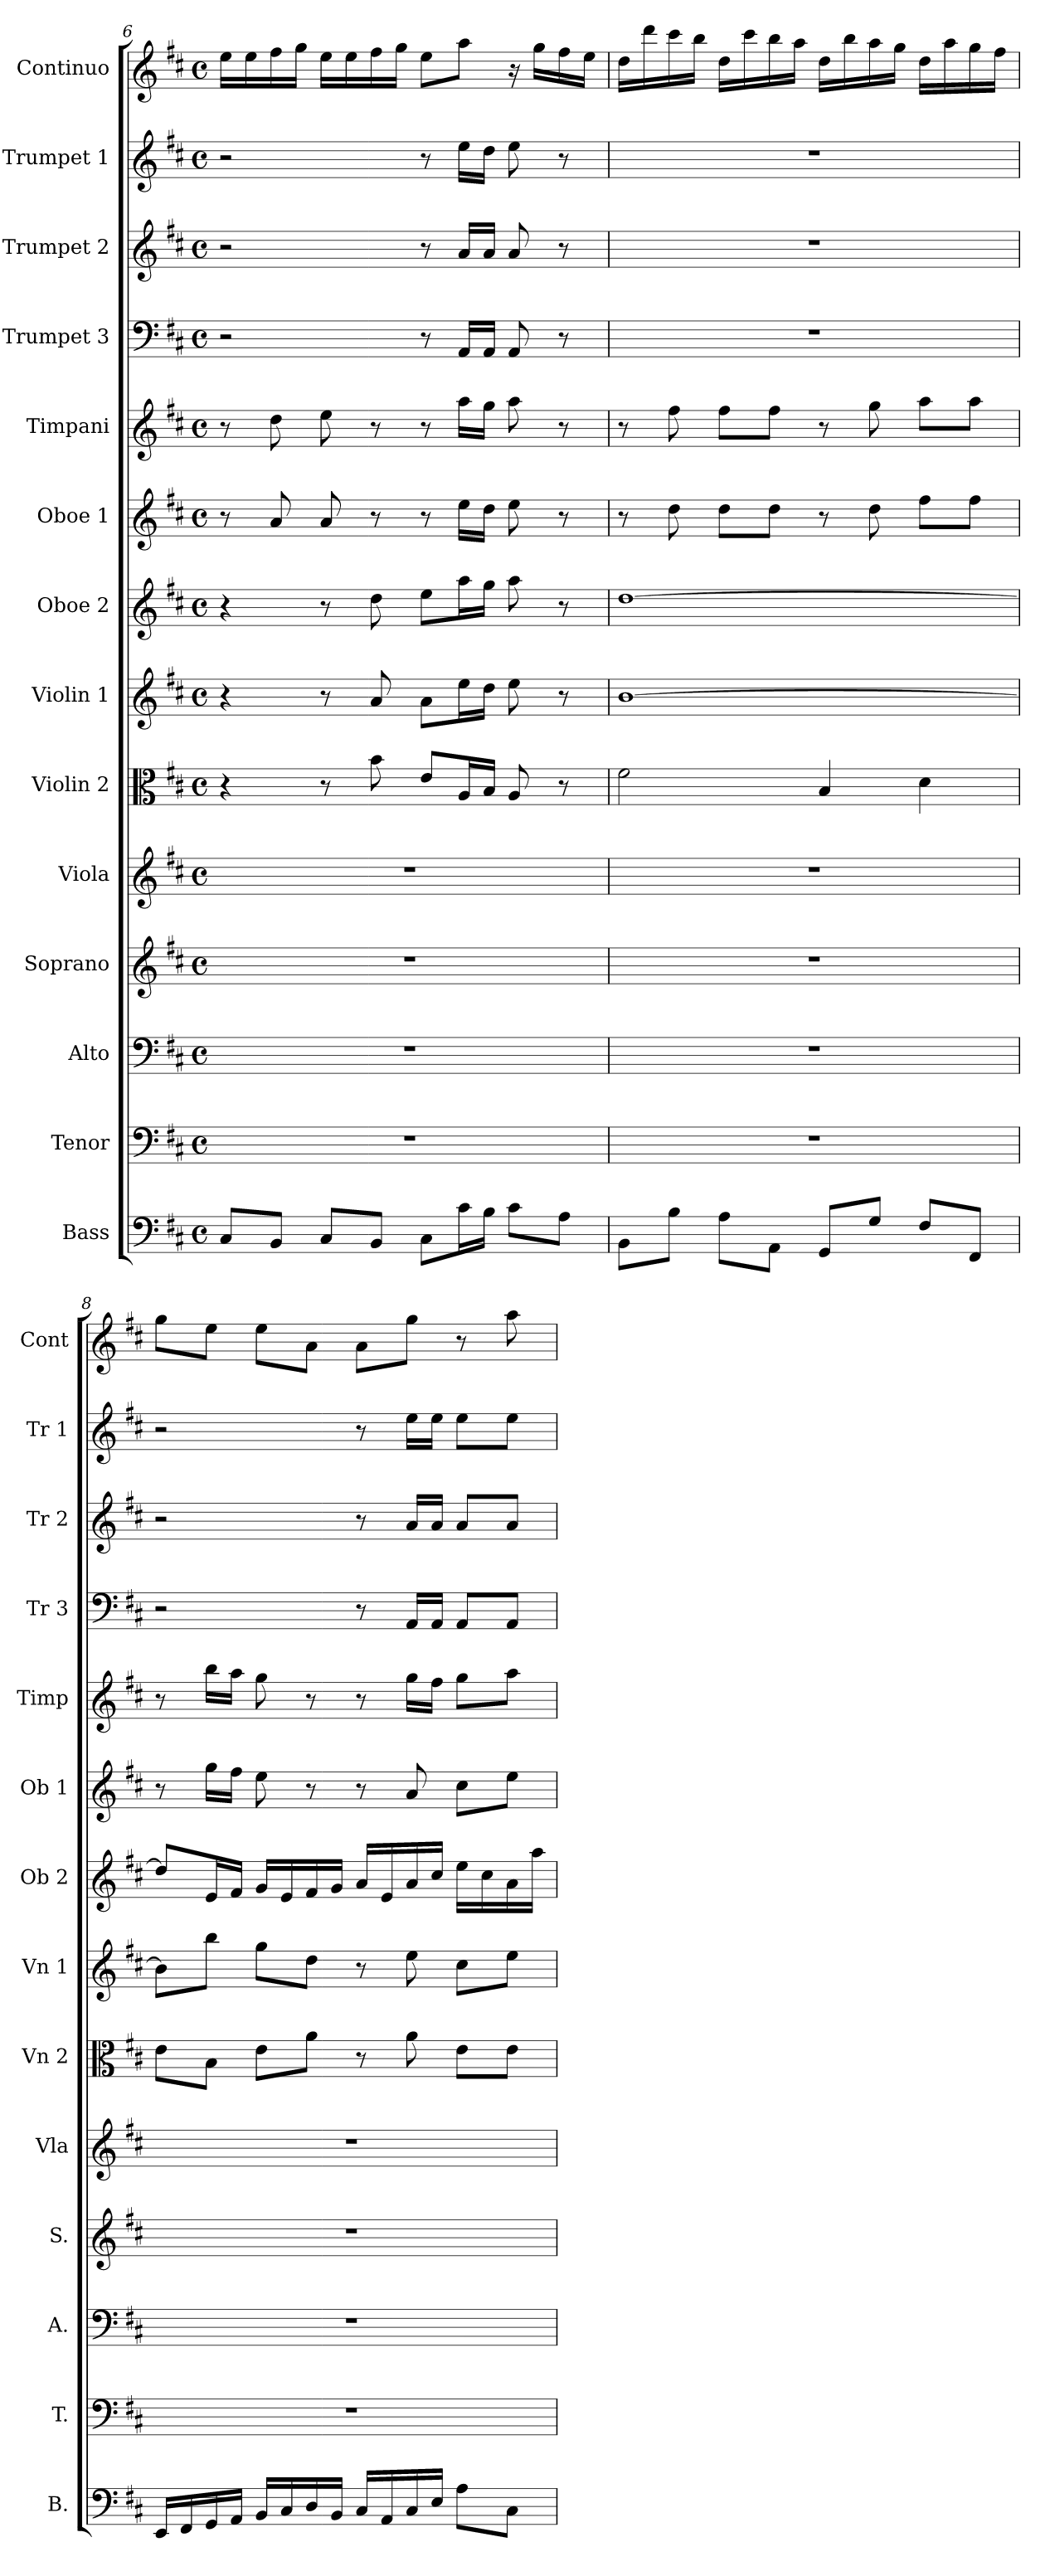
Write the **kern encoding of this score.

**kern	**kern	**kern	**kern	**kern	**kern	**kern	**kern	**kern	**kern	**kern	**kern	**kern	**kern
*part14	*part13	*part12	*part11	*part10	*part9	*part8	*part7	*part6	*part5	*part4	*part3	*part2	*part1
*staff14	*staff13	*staff12	*staff11	*staff10	*staff9	*staff8	*staff7	*staff6	*staff5	*staff4	*staff3	*staff2	*staff1
*I"Bass	*I"Tenor	*I"Alto	*I"Soprano	*I"Viola	*I"Violin 2	*I"Violin 1	*I"Oboe 2	*I"Oboe 1	*I"Timpani	*I"Trumpet 3	*I"Trumpet 2	*I"Trumpet 1	*I"Continuo
*I'B.	*I'T.	*I'A.	*I'S.	*I'Vla	*I'Vn 2	*I'Vn 1	*I'Ob 2	*I'Ob 1	*I'Timp	*I'Tr 3	*I'Tr 2	*I'Tr 1	*I'Cont
!!LO:PB:g=z
*clefF4	*clefF4	*clefF4	*clefG2	*clefG2	*clefC3	*clefG2	*clefG2	*clefG2	*clefG2	*clefF4	*clefG2	*clefG2	*clefG2
*	*	*	*	*	*	*	*	*	*	*	*ITrd1c2	*ITrd1c2	*ITrd1c2
*k[f#c#]	*k[f#c#]	*k[f#c#]	*k[f#c#]	*k[f#c#]	*k[f#c#]	*k[f#c#]	*k[f#c#]	*k[f#c#]	*k[f#c#]	*k[f#c#]	*k[]	*k[]	*k[]
*D:	*D:	*D:	*D:	*D:	*D:	*D:	*D:	*D:	*D:	*D:	*C:	*C:	*C:
*M4/4	*M4/4	*M4/4	*M4/4	*M4/4	*M4/4	*M4/4	*M4/4	*M4/4	*M4/4	*M4/4	*M4/4	*M4/4	*M4/4
*met(c)	*met(c)	*met(c)	*met(c)	*met(c)	*met(c)	*met(c)	*met(c)	*met(c)	*met(c)	*met(c)	*met(c)	*met(c)	*met(c)
=6	=6	=6	=6	=6	=6	=6	=6	=6	=6	=6	=6	=6	=6
8C#/L	1r	1r	1r	1r	4r	4r	4r	8r	8r	2r	2r	2r	16dd\LL
.	.	.	.	.	.	.	.	.	.	.	.	.	16dd\
8BB/J	.	.	.	.	.	.	.	8a/	8dd\	.	.	.	16ee\
.	.	.	.	.	.	.	.	.	.	.	.	.	16ff\JJ
8C#/L	.	.	.	.	8r	8r	8r	8a/	8ee\	.	.	.	16dd\LL
.	.	.	.	.	.	.	.	.	.	.	.	.	16dd\
8BB/J	.	.	.	.	8b\	8a/	8dd\	8r	8r	.	.	.	16ee\
.	.	.	.	.	.	.	.	.	.	.	.	.	16ff\JJ
8C#\L	.	.	.	.	8e/L	8a\L	8ee\L	8r	8r	8r	8r	8r	8dd\L
16c#\L	.	.	.	.	16A/L	16ee\L	16aa\L	16ee\LL	16aa\LL	16AA/LL	16g/LL	16dd\LL	8gg\J
16B\JJ	.	.	.	.	16B/JJ	16dd\JJ	16gg\JJ	16dd\JJ	16gg\JJ	16AA/JJ	16g/JJ	16cc\JJ	.
8c#\L	.	.	.	.	8A/	8ee\	8aa\	8ee\	8aa\	8AA/	8g/	8dd\	16r
.	.	.	.	.	.	.	.	.	.	.	.	.	16ff\LL
8A\J	.	.	.	.	8r	8r	8r	8r	8r	8r	8r	8r	16ee\
.	.	.	.	.	.	.	.	.	.	.	.	.	16dd\JJ
=7	=7	=7	=7	=7	=7	=7	=7	=7	=7	=7	=7	=7	=7
8BB\L	1r	1r	1r	1r	2f#\	[1b	[1dd	8r	8r	1r	1r	1r	16cc\LL
.	.	.	.	.	.	.	.	.	.	.	.	.	16ccc\
8B\J	.	.	.	.	.	.	.	8dd\	8ff#\	.	.	.	16bb\
.	.	.	.	.	.	.	.	.	.	.	.	.	16aa\JJ
8A\L	.	.	.	.	.	.	.	8dd\L	8ff#\L	.	.	.	16cc\LL
.	.	.	.	.	.	.	.	.	.	.	.	.	16bb\
8AA\J	.	.	.	.	.	.	.	8dd\J	8ff#\J	.	.	.	16aa\
.	.	.	.	.	.	.	.	.	.	.	.	.	16gg\JJ
8GG/L	.	.	.	.	4B/	.	.	8r	8r	.	.	.	16cc\LL
.	.	.	.	.	.	.	.	.	.	.	.	.	16aa\
8G/J	.	.	.	.	.	.	.	8dd\	8gg\	.	.	.	16gg\
.	.	.	.	.	.	.	.	.	.	.	.	.	16ff\JJ
8F#/L	.	.	.	.	4d\	.	.	8ff#\L	8aa\L	.	.	.	16cc\LL
.	.	.	.	.	.	.	.	.	.	.	.	.	16gg\
8FF#/J	.	.	.	.	.	.	.	8ff#\J	8aa\J	.	.	.	16ff\
.	.	.	.	.	.	.	.	.	.	.	.	.	16ee\JJ
=8	=8	=8	=8	=8	=8	=8	=8	=8	=8	=8	=8	=8	=8
16EE/LL	1r	1r	1r	1r	8e\L	8b\L]	8dd/L]	8r	8r	2r	2r	2r	8ff\L
16FF#/	.	.	.	.	.	.	.	.	.	.	.	.	.
16GG/	.	.	.	.	8B\J	8bb\J	16e/L	16gg\LL	16bb\LL	.	.	.	8dd\J
16AA/JJ	.	.	.	.	.	.	16f#/JJ	16ff#\JJ	16aa\JJ	.	.	.	.
16BB/LL	.	.	.	.	8e\L	8gg\L	16g/LL	8ee\	8gg\	.	.	.	8dd\L
16C#/	.	.	.	.	.	.	16e/	.	.	.	.	.	.
16D/	.	.	.	.	8a\J	8dd\J	16f#/	8r	8r	.	.	.	8g\J
16BB/JJ	.	.	.	.	.	.	16g/JJ	.	.	.	.	.	.
16C#/LL	.	.	.	.	8r	8r	16a/LL	8r	8r	8r	8r	8r	8g\L
16AA/	.	.	.	.	.	.	16e/	.	.	.	.	.	.
16C#/	.	.	.	.	8a\	8ee\	16a/	8a/	16gg\LL	16AA/LL	16g/LL	16dd\LL	8ff\J
16E/JJ	.	.	.	.	.	.	16cc#/JJ	.	16ff#\JJ	16AA/JJ	16g/JJ	16dd\JJ	.
8A\L	.	.	.	.	8e\L	8cc#\L	16ee\LL	8cc#\L	8gg\L	8AA/L	8g/L	8dd\L	8r
.	.	.	.	.	.	.	16cc#\	.	.	.	.	.	.
8C#\J	.	.	.	.	8e\J	8ee\J	16a\	8ee\J	8aa\J	8AA/J	8g/J	8dd\J	8gg\
.	.	.	.	.	.	.	16aa\JJ	.	.	.	.	.	.
=	=	=	=	=	=	=	=	=	=	=	=	=	=
*-	*-	*-	*-	*-	*-	*-	*-	*-	*-	*-	*-	*-	*-
